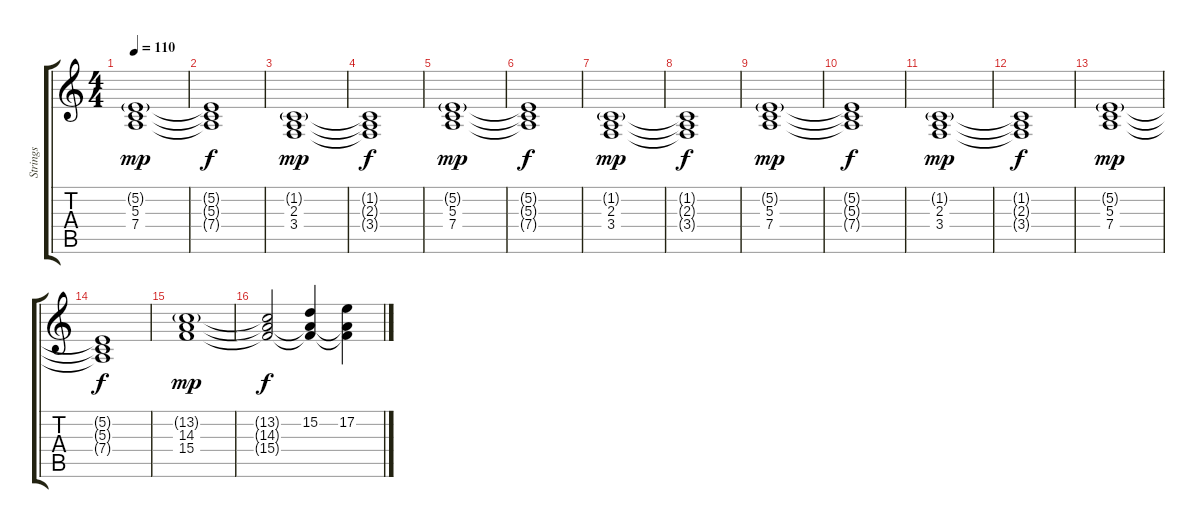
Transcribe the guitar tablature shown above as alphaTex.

\track ("Strings" "Strings") {instrument synthstrings1}
\staff {score tabs}
\tuning (E4 B3 G3 D3 A2 E2) {hide}
\ts (4 4)
\tempo 110
\clef g2
\ks c
(5.2{g} 5.3 7.4).1{dy mp} |
(5.2{t} 5.3{t} 7.4{t}).1{dy f} |
(1.2{g} 2.3 3.4).1{dy mp} |
(1.2{t} 2.3{t} 3.4{t}).1{dy f} |
(5.2{g} 5.3 7.4).1{dy mp} |
(5.2{t} 5.3{t} 7.4{t}).1{dy f} |
(1.2{g} 2.3 3.4).1{dy mp} |
(1.2{t} 2.3{t} 3.4{t}).1{dy f} |
(5.2{g} 5.3 7.4).1{dy mp} |
(5.2{t} 5.3{t} 7.4{t}).1{dy f} |
(1.2{g} 2.3 3.4).1{dy mp} |
(1.2{t} 2.3{t} 3.4{t}).1{dy f} |
(5.2{g} 5.3 7.4).1{dy mp} |
(5.2{t} 5.3{t} 7.4{t}).1{dy f} |
(13.2{g} 14.3 15.4).1{dy mp} |
(13.2{t} 14.3{t} 15.4{t}).2{dy f} (15.2 14.3{t} 15.4{t}).4 (17.2 14.3{t} 15.4{t}).4
